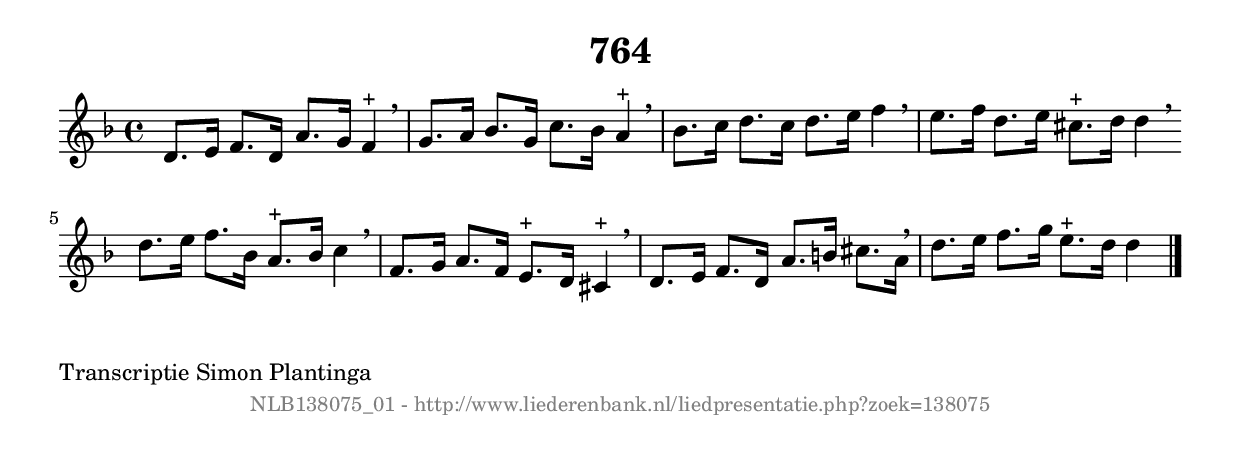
%
% produced by wce2krn 1.64 (7 June 2014)
%
\version"2.16"
#(append! paper-alist '(("long" . (cons (* 210 mm) (* 2000 mm)))))
#(set-default-paper-size "long")
sb = {\breathe}
mBreak = {\breathe }
bBreak = {\breathe }
x = {\once\override NoteHead #'style = #'cross }
gl=\glissando
itime={\override Staff.TimeSignature #'stencil = ##f }
ficta = {\once\set suggestAccidentals = ##t}
fine = {\once\override Score.RehearsalMark #'self-alignment-X = #1 \mark \markup {\italic{Fine}}}
dc = {\once\override Score.RehearsalMark #'self-alignment-X = #1 \mark \markup {\italic{D.C.}}}
dcf = {\once\override Score.RehearsalMark #'self-alignment-X = #1 \mark \markup {\italic{D.C. al Fine}}}
dcc = {\once\override Score.RehearsalMark #'self-alignment-X = #1 \mark \markup {\italic{D.C. al Coda}}}
ds = {\once\override Score.RehearsalMark #'self-alignment-X = #1 \mark \markup {\italic{D.S.}}}
dsf = {\once\override Score.RehearsalMark #'self-alignment-X = #1 \mark \markup {\italic{D.S. al Fine}}}
dsc = {\once\override Score.RehearsalMark #'self-alignment-X = #1 \mark \markup {\italic{D.S. al Coda}}}
pv = {\set Score.repeatCommands = #'((volta "1"))}
sv = {\set Score.repeatCommands = #'((volta "2"))}
tv = {\set Score.repeatCommands = #'((volta "3"))}
qv = {\set Score.repeatCommands = #'((volta "4"))}
xv = {\set Score.repeatCommands = #'((volta #f))}
\header{ tagline = ""
title = "764"
}
\score {{
\key d \minor
\relative g'
{
\set melismaBusyProperties = #'()
\time 4/4
\tempo 4=120
\override Score.MetronomeMark #'transparent = ##t
\override Score.RehearsalMark #'break-visibility = #(vector #t #t #f)
d8. e16 f8. d16 a'8. g16 f4^"+" \sb | g8. a16 bes8. g16 c8. bes16 a4^"+" \sb | bes8. c16 d8. c16 d8. e16 f4 \sb | e8. f16 d8. e16 cis8.^"+" d16 d4 \bar ":|:" \bBreak
d8. e16 f8. bes,16 a8.^"+" bes16 c4 \sb | f,8. g16 a8. f16 e8.^"+" d16 cis4^"+" \sb | d8. e16 f8. d16 a'8. b16 cis8. a16 \sb | d8. e16 f8. g16 e8.^"+" d16 d4 \bar "|."
 }}
 \midi { }
 \layout {
            indent = 0.0\cm
}
}
\markup { \wordwrap-string #" 
Transcriptie Simon Plantinga
"}
\markup { \vspace #0 } \markup { \with-color #grey \fill-line { \center-column { \smaller "NLB138075_01 - http://www.liederenbank.nl/liedpresentatie.php?zoek=138075" } } }
